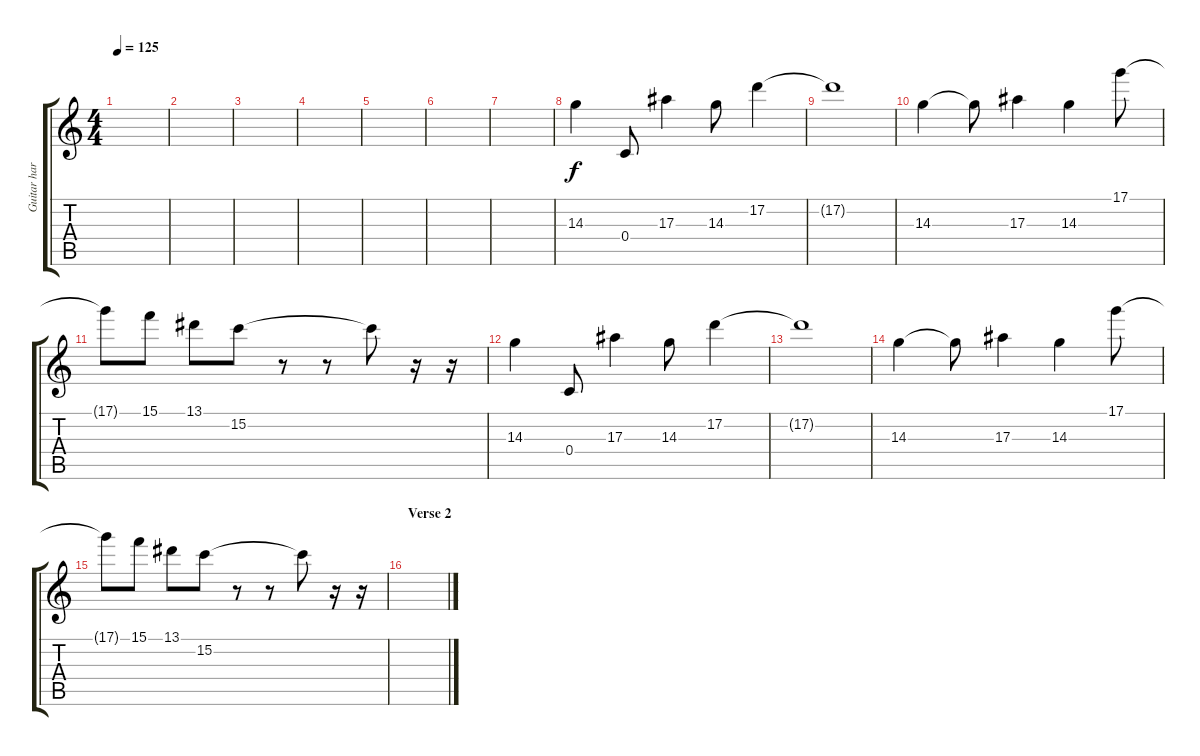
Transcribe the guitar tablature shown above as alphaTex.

\track ("Guitar harmony 2" "Guitar har") {instrument overdrivenguitar}
\staff {score tabs}
\tuning (D4 A3 F3 C3 G2 D2) {hide}
\ts (4 4)
\tempo 125
\clef g2
\ks c
|
|
|
|
|
|
|
14.3.4 0.4.8 17.3.4 14.3.8 17.2.4 |
17.2{t}.1 |
14.3.4 14.3{t}.8 17.3.4 14.3.4 17.1.8 |
17.1{t}.8 15.1.8 13.1.8 15.2.8 r.8 r.8 15.2{t}.8 r.16 r.16 |
14.3.4 0.4.8 17.3.4 14.3.8 17.2.4 |
17.2{t}.1 |
14.3.4 14.3{t}.8 17.3.4 14.3.4 17.1.8 |
17.1{t}.8 15.1.8 13.1.8 15.2.8 r.8 r.8 15.2{t}.8 r.16 r.16 |
\section ("" "Verse 2")
